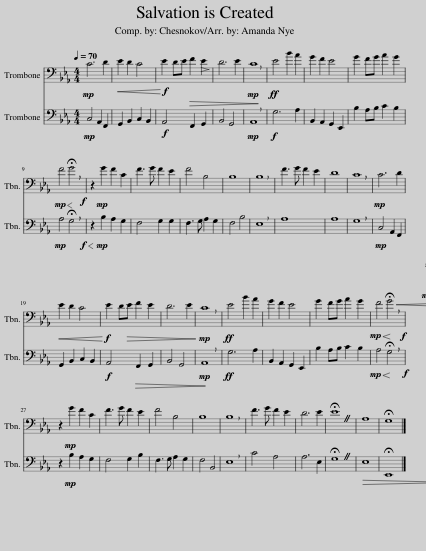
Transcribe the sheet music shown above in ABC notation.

X:1
%%score 1 2
L:1/8
Q:1/4=70
M:4/4
I:linebreak $
K:Eb
V:1 bass
V:2 bass
V:1
!mp! C6 D2 |!<(! E2 D2 C4!<)! |!f! E2 DE!>(! F2!>(! E2!>)!!>)! | D6 E2 |!mp! !breath!C8 | %5
!ff! E4 B2 A2 | G2 F2 E4 | G2 FG A2 G2 |$!mp!!<(! F4!f! !breath!!fermata!G4!<)! | z2!mp! G2 F2 C2 | %10
 F3 G F2 E2 | F4 B,4 | B,8 | !breath!B,8 | F3 G F2 E2 | %15
 D8 | !breath!C8 |!mp! C6 D2 |$!<(! E2 D2 C4!<)! |!f! E2 D!>(!E F2 E2!>)! | %20
 D6 E2 |!mp! !breath!C8 |!ff! E4 B2 A2 | G2 F2 E4 | G2 FG A2 G2 | %25
!mp!!<(! F4!f! !breath!!fermata!G4!<)! |$ z2!mp! G2 F2 C2 | F3 G F2 E2 | F4 B,4 | B,8 | %30
 !breath!B,8 | F3 G F2 E2 | D6 E2 | !fermata!E8 | A,8 | %35
!>(! !fermata!G,8!>)! |] %36
V:2
!mp! C,4 A,,2 F,,2 | G,,2 B,,2 C,2 B,,2 |!f! A,,4 F,,2 G,,2 | B,,4 G,,4 |!mp! !breath!A,,8 | %5
!f! G,6 A,2 | B,,2 A,,2 G,,2 E,,2 | B,2 A,B, C2 B,2 |$!mp! A,4!f!!<(! !breath!!fermata!G,4!<)! | z2!mp! B,2 A,2 G,2 | %10
 F,4 G,2 G,2 | F,3 G, A,2 G,2 | F,4 B,4 | !breath!E,8 |!mp!!mp! A,8 | %15
 A,8 | !breath!G,8 |!mp! C,4 A,,2!<(! F,,2!<)! |$ G,,2 B,,2 C,2 B,,2 |!f! A,,4!>(! F,,2 G,,2!>)! | %20
 B,,4 G,,4 |!mp! !breath!A,,8 |!ff! G,6 A,2 | B,,2 A,,2 G,,2 E,,2 | B,2 A,B, C2 B,2 | %25
!mp!!<(! A,4!f! !breath!!fermata!G,4!<)! |$ z2!mp! B,2 A,2 G,2 | F,4 G,2 B,2 | F,3 G, A,2 G,2 | F,4 B,,4 | %30
 !breath!E,8 | C4 A,4 | A,6 E,2 | !fermata!G,8 |!>(! E,8!>)! | %35
 !fermata!E,,8 |] %36
